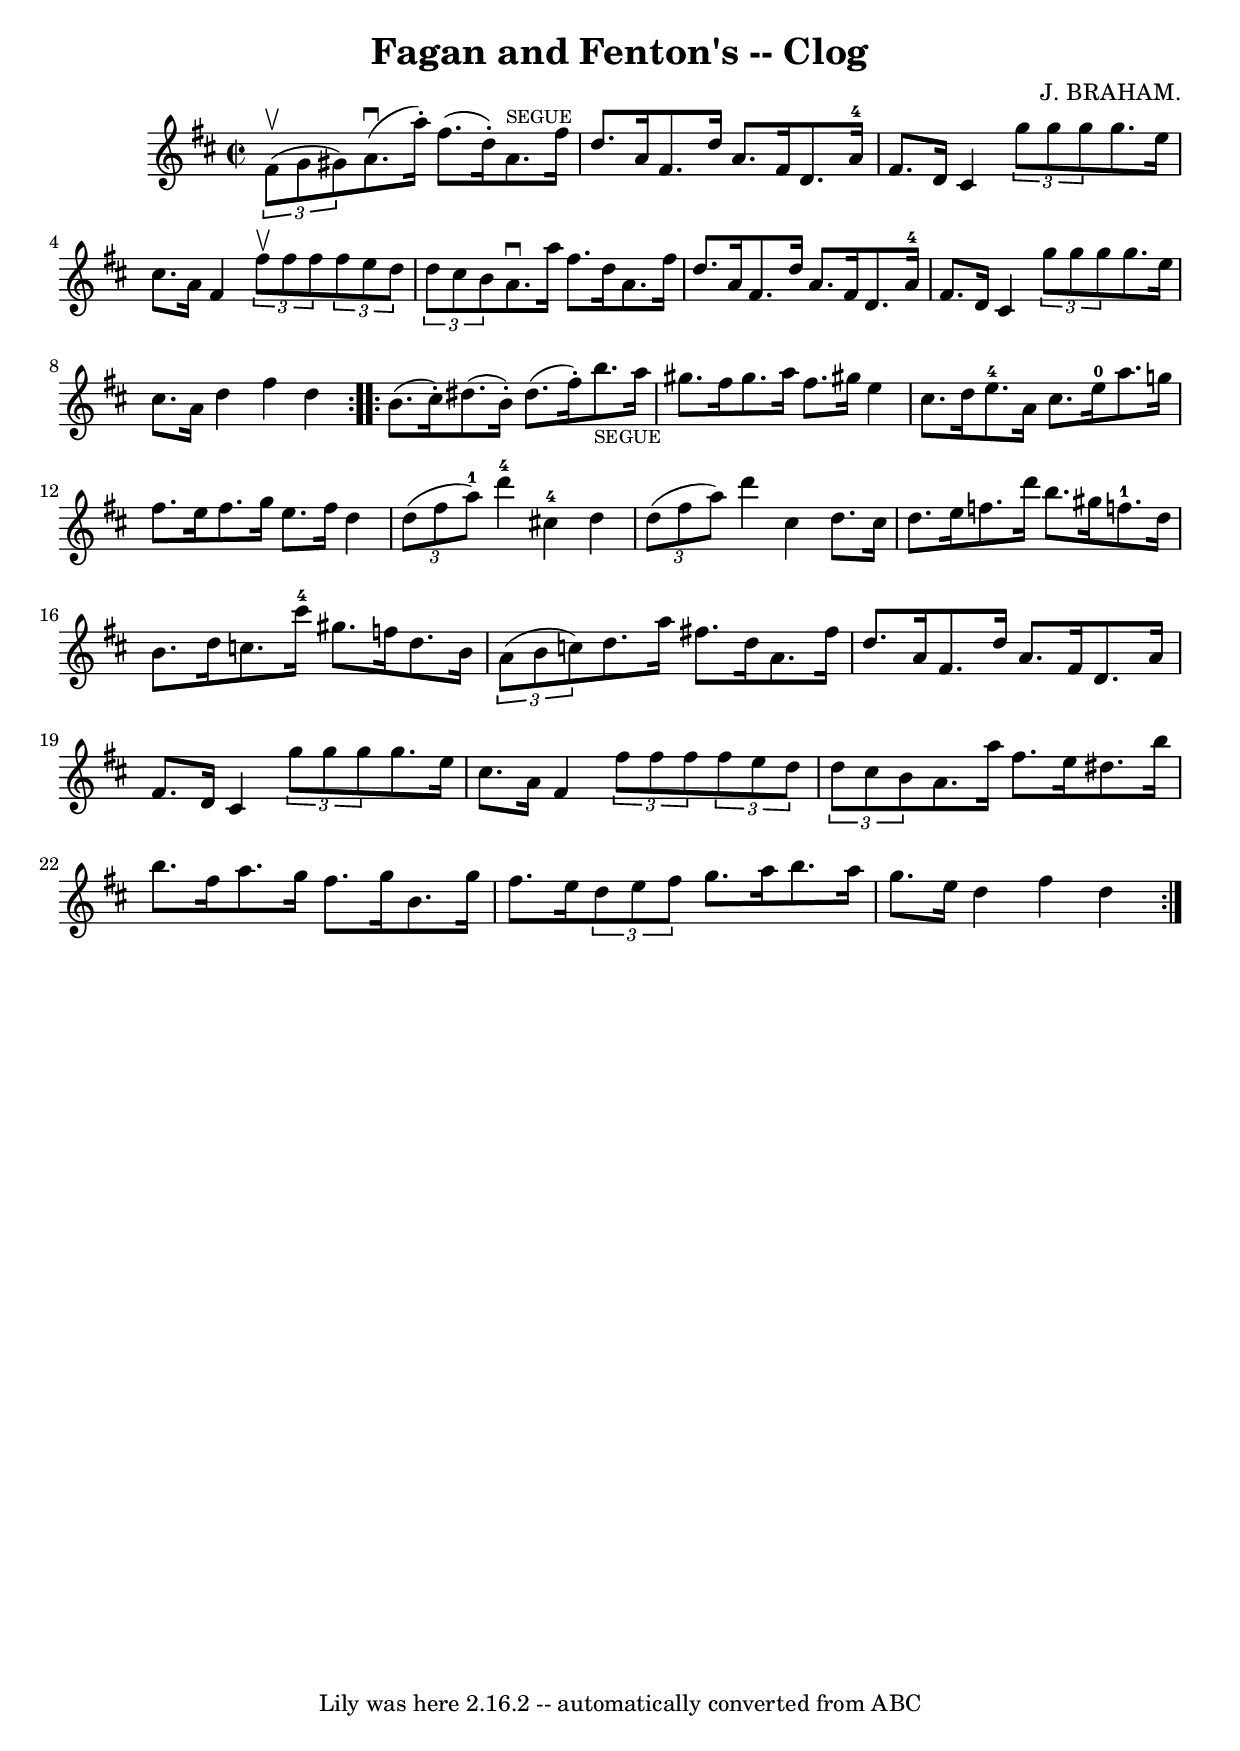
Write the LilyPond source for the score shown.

\version "2.7.40"
\include "Mammoth.ily"
\header {
	%% book = "Ryan's Mammoth Collection"
	composer = "J. BRAHAM."
	crossRefNumber = "1"
	footnotes = "\\\\160 955"
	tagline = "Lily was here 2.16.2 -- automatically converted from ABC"
	title = "Fagan and Fenton's -- Clog"
}
voicedefault =  {


\repeat volta 2 {
\override Staff.TimeSignature #'style = #'C
 \time 2/2 \key d \major   \times 2/3 { fis'8^\upbow(g'8 gis'8) }   
|
 a'8.^\downbow(a''16 -.) fis''8. (d''16 -.) a'8. 
^\segue fis''16 d''8. a'16    |
 fis'8. d''16 a'8.    
fis'16 d'8. a'16-4 fis'8. d'16    |
 cis'4    
\times 2/3 { g''8 g''8 g''8  } g''8. e''16 cis''8. a'16    
|
 fis'4    \times 2/3 { fis''8^\upbow fis''8 fis''8  }   
\times 2/3 { fis''8 e''8 d''8  }   \times 2/3 { d''8 cis''8 b'8 
 }   |
 a'8.^\downbow a''16 fis''8. d''16 a'8. fis''16 
 d''8. a'16    |
 fis'8. d''16 a'8. fis'16 d'8.    
a'16-4 fis'8. d'16    |
 cis'4    \times 2/3 { g''8 g''8   
 g''8  } g''8. e''16 cis''8. a'16    |
 d''4 fis''4    
d''4  }     \repeat volta 2 { b'8. (cis''16 -.) |
 dis''8. (
b'16 -.) dis''8. (fis''16 -.) b''8._\segue a''16 gis''8.    
fis''16    |
 gis''8. a''16 fis''8. gis''!16 e''4    
cis''8. d''16    |
 e''8.-4 a'16 cis''8. e''16-0   
a''8. g''!16 fis''8. e''16    |
 fis''8. g''16 e''8.    
fis''16 d''4    \times 2/3 { d''8 (fis''8 a''8-1) }   |
  
 d'''4-4 cis''!4-4 d''4    \times 2/3 { d''8 (fis''8 a''8 
) }   |
 d'''4 cis''4 d''8. cis''16 d''8. e''16    
|
 f''8. d'''16 b''8. gis''16 f''!8.-1 d''16    
b'8. d''16    |
 c''8. cis'''16-4 gis''8. f''16 d''8.  
 b'16    \times 2/3 { a'8 (b'8 c''!8) }   |
 d''8.    
a''16 fis''!8. d''16 a'8. fis''16 d''8. a'16    |
   
fis'8. d''16 a'8. fis'16 d'8. a'16 fis'8. d'16    |
 
 cis'4    \times 2/3 { g''8 g''8 g''8  } g''8. e''16 cis''8.   
 a'16    |
 fis'4    \times 2/3 { fis''8 fis''8 fis''8  }   
\times 2/3 { fis''8 e''8 d''8  }   \times 2/3 { d''8 cis''8 b'8 
 }   |
 a'8. a''16 fis''8. e''16 dis''8. b''16    
b''8. fis''16    |
 a''8. g''16 fis''8. g''16 b'8.    
g''16 fis''8. e''16    |
   \times 2/3 { d''8 e''8 fis''8  
} g''8. a''16 b''8. a''16 g''8. e''16    |
 d''4    
fis''4 d''4  }   
}

\score{
    <<

	\context Staff="default"
	{
	    \voicedefault 
	}

    >>
	\layout {
	}
	\midi {}
}
